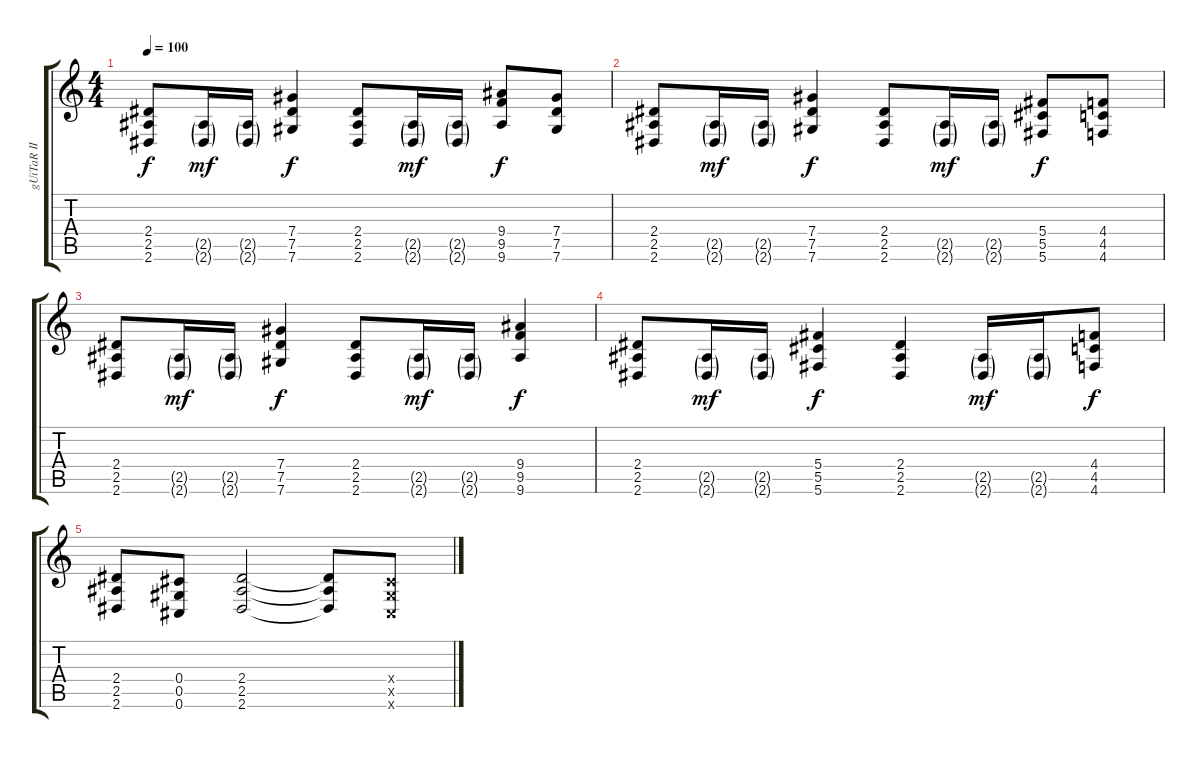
\track ("gUiTaR II" "gUiTaR II") {instrument overdrivenguitar}
\staff {score tabs}
\tuning (Eb4 Bb3 Gb3 Db3 Ab2 Db2) {hide}
\ts (4 4)
\tempo 100
\clef g2
\ks c
(2.4 2.5 2.6).8{dy f} (2.5{g} 2.6{g}).16{dy mf} (2.5{g} 2.6{g}).16 (7.4 7.5 7.6).4{dy f} (2.4 2.5 2.6).8 (2.5{g} 2.6{g}).16{dy mf} (2.5{g} 2.6{g}).16 (9.4 9.5 9.6).8{dy f} (7.4 7.5 7.6).8 |
(2.4 2.5 2.6).8 (2.5{g} 2.6{g}).16{dy mf} (2.5{g} 2.6{g}).16 (7.4 7.5 7.6).4{dy f} (2.4 2.5 2.6).8 (2.5{g} 2.6{g}).16{dy mf} (2.5{g} 2.6{g}).16 (5.4 5.5 5.6).8{dy f} (4.4 4.5 4.6).8 |
(2.4 2.5 2.6).8 (2.5{g} 2.6{g}).16{dy mf} (2.5{g} 2.6{g}).16 (7.4 7.5 7.6).4{dy f} (2.4 2.5 2.6).8 (2.5{g} 2.6{g}).16{dy mf} (2.5{g} 2.6{g}).16 (9.4 9.5 9.6).4{dy f} |
(2.4 2.5 2.6).8 (2.5{g} 2.6{g}).16{dy mf} (2.5{g} 2.6{g}).16 (5.4 5.5 5.6).4{dy f} (2.4 2.5 2.6).4 (2.5{g} 2.6{g}).16{dy mf} (2.5{g} 2.6{g}).16 (4.4 4.5 4.6).8{dy f} |
(2.4 2.5 2.6).8 (0.4 0.5 0.6).8 (2.4 2.5 2.6).2 (2.4{t} 2.5{t} 2.6{t}).8 (0.4{x} 0.5{x} 0.6{x}).8
